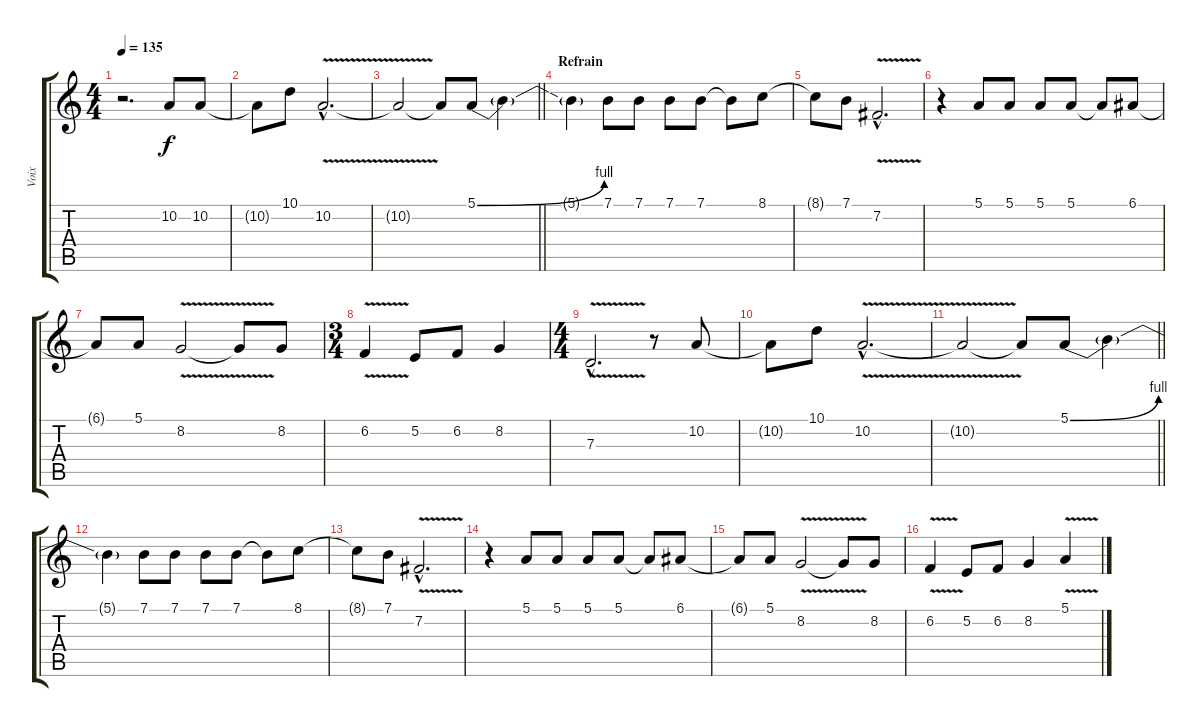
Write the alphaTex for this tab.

\track ("Voix" "Voix") {instrument clarinet}
\staff {score tabs}
\tuning (E4 B3 G3 D3 A2 E2) {hide}
\ts (4 4)
\tempo 135
\clef g2
\ks c
r.2{d dy f} 10.2.8 10.2.8 |
10.2{t}.8 10.1.8 10.2{v hac}.2{d} |
\barLineRight lightlight
10.2{t}.2 10.2{t}.8 5.1{be (bend 0 0 60 4)}.8 5.1{t}.4 |
\section ("" "Refrain")
5.1{t}.4 7.1.8 7.1.8 7.1.8 7.1.8 7.1{t}.8 8.1.8 |
8.1{t}.8 7.1.8 7.2{v hac}.2{d} |
r.4 5.1.8 5.1.8 5.1.8 5.1.8 5.1{t}.8 6.1.8 |
6.1{t}.8 5.1.8 8.2{v}.2 8.2{t}.8 8.2.8 |
\ts (3 4)
6.2{v}.4 5.2.8 6.2.8 8.2.4 |
\ts (4 4)
7.3{v hac}.2{d} r.8 10.2.8 |
10.2{t}.8 10.1.8 10.2{v hac}.2{d} |
\barLineRight lightlight
10.2{t}.2 10.2{t}.8 5.1{be (bend 0 0 60 4)}.8 5.1{t}.4 |
5.1{t}.4 7.1.8 7.1.8 7.1.8 7.1.8 7.1{t}.8 8.1.8 |
8.1{t}.8 7.1.8 7.2{v hac}.2{d} |
r.4 5.1.8 5.1.8 5.1.8 5.1.8 5.1{t}.8 6.1.8 |
6.1{t}.8 5.1.8 8.2{v}.2 8.2{t}.8 8.2.8 |
6.2{v}.4 5.2.8 6.2.8 8.2.4 5.1{v}.4
